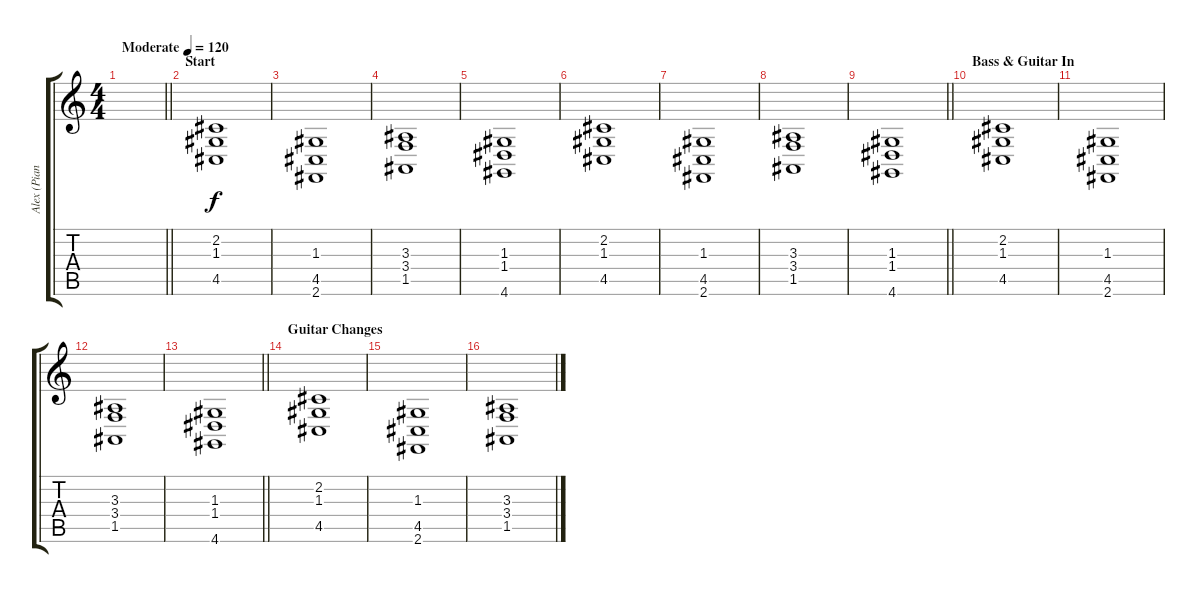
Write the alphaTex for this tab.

\track ("Alex (Piano & Synth)" "Alex (Pian") {instrument acousticgrandpiano}
\staff {score tabs}
\tuning (E4 B3 G3 D3 A2 E2) {hide}
\ts (4 4)
\tempo (120 "Moderate")
\clef g2
\barLineRight lightlight
\ks c
|
\section ("" "Start")
(2.2 1.3 4.5).1 |
(1.3 4.5 2.6).1 |
(3.3 3.4 1.5).1 |
(1.3 1.4 4.6).1 |
(2.2 1.3 4.5).1 |
(1.3 4.5 2.6).1 |
(3.3 3.4 1.5).1 |
\barLineRight lightlight
(1.3 1.4 4.6).1 |
\section ("" "Bass & Guitar In")
(2.2 1.3 4.5).1 |
(1.3 4.5 2.6).1 |
(3.3 3.4 1.5).1 |
\barLineRight lightlight
(1.3 1.4 4.6).1 |
\section ("" "Guitar Changes")
(2.2 1.3 4.5).1 |
(1.3 4.5 2.6).1 |
(3.3 3.4 1.5).1
